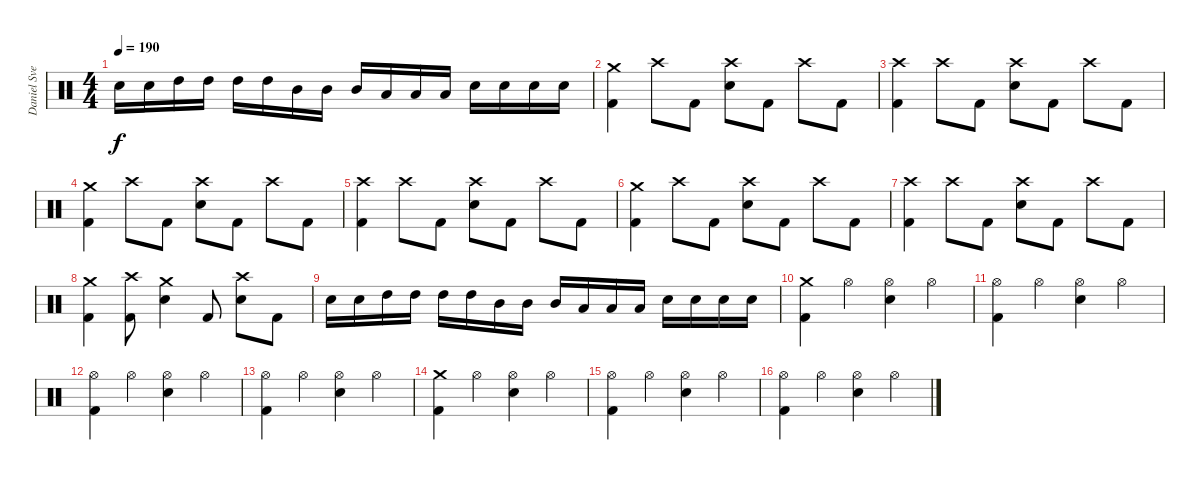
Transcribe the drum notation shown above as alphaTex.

\track ("Daniel Svensson" "Daniel Sve") {instrument percussion}
\staff {score}
\articulation defaults
\ts (4 4)
\tempo 190
\clef neutral
\ks c "Electric Snare (hit)".16{dy f} "Electric Snare (hit)".16 "High Tom (hit)".16 "High Tom (hit)".16 "High Tom (hit)".16 "High Tom (hit)".16 "Mid Tom (hit)".16 "Mid Tom (hit)".16 "Mid Tom (hit)".16 "Low Tom (hit)".16 "Low Tom (hit)".16 "Low Tom (hit)".16 "Electric Snare (hit)".16 "Electric Snare (hit)".16 "Electric Snare (hit)".16 "Electric Snare (hit)".16
|
("Kick (hit) 2" "Crash medium (hit)").4 "Crash high (hit)".8 "Kick (hit) 2".8 ("Electric Snare (hit)" "Crash high (hit)").8 "Kick (hit) 2".8 "Crash high (hit)".8 "Kick (hit) 2".8 |
("Kick (hit) 2" "Crash high (hit)").4 "Crash high (hit)".8 "Kick (hit) 2".8 ("Electric Snare (hit)" "Crash high (hit)").8 "Kick (hit) 2".8 "Crash high (hit)".8 "Kick (hit) 2".8 |
("Kick (hit) 2" "Crash medium (hit)").4 "Crash high (hit)".8 "Kick (hit) 2".8 ("Electric Snare (hit)" "Crash high (hit)").8 "Kick (hit) 2".8 "Crash high (hit)".8 "Kick (hit) 2".8 |
("Kick (hit) 2" "Crash high (hit)").4 "Crash high (hit)".8 "Kick (hit) 2".8 ("Electric Snare (hit)" "Crash high (hit)").8 "Kick (hit) 2".8 "Crash high (hit)".8 "Kick (hit) 2".8 |
("Kick (hit) 2" "Crash medium (hit)").4 "Crash high (hit)".8 "Kick (hit) 2".8 ("Electric Snare (hit)" "Crash high (hit)").8 "Kick (hit) 2".8 "Crash high (hit)".8 "Kick (hit) 2".8 |
("Kick (hit) 2" "Crash high (hit)").4 "Crash high (hit)".8 "Kick (hit) 2".8 ("Electric Snare (hit)" "Crash high (hit)").8 "Kick (hit) 2".8 "Crash high (hit)".8 "Kick (hit) 2".8 |
("Kick (hit) 2" "Crash medium (hit)").4 ("Kick (hit) 2" "Crash high (hit)").8 ("Electric Snare (hit)" "Crash medium (hit)").4 "Kick (hit) 2".8 ("Crash high (hit)" "Electric Snare (hit)").8 "Kick (hit) 2".8 |
"Electric Snare (hit)".16 "Electric Snare (hit)".16 "High Tom (hit)".16 "High Tom (hit)".16 "High Tom (hit)".16 "High Tom (hit)".16 "Mid Tom (hit)".16 "Mid Tom (hit)".16 "Mid Tom (hit)".16 "Low Tom (hit)".16 "Low Tom (hit)".16 "Low Tom (hit)".16 "Electric Snare (hit)".16 "Electric Snare (hit)".16 "Electric Snare (hit)".16 "Electric Snare (hit)".16 |
("Kick (hit) 2" "Crash medium (hit)").4 "Hi-Hat (open)".4 ("Electric Snare (hit)" "Hi-Hat (open)").4 "Hi-Hat (open)".4 |
("Kick (hit) 2" "Hi-Hat (open)").4 "Hi-Hat (open)".4 ("Electric Snare (hit)" "Hi-Hat (open)").4 "Hi-Hat (open)".4 |
("Kick (hit) 2" "Hi-Hat (open)").4 "Hi-Hat (open)".4 ("Electric Snare (hit)" "Hi-Hat (open)").4 "Hi-Hat (open)".4 |
("Kick (hit) 2" "Hi-Hat (open)").4 "Hi-Hat (open)".4 ("Electric Snare (hit)" "Hi-Hat (open)").4 "Hi-Hat (open)".4 |
("Kick (hit) 2" "Crash medium (hit)").4 "Hi-Hat (open)".4 ("Electric Snare (hit)" "Hi-Hat (open)").4 "Hi-Hat (open)".4 |
("Kick (hit) 2" "Hi-Hat (open)").4 "Hi-Hat (open)".4 ("Electric Snare (hit)" "Hi-Hat (open)").4 "Hi-Hat (open)".4 |
("Kick (hit) 2" "Hi-Hat (open)").4 "Hi-Hat (open)".4 ("Electric Snare (hit)" "Hi-Hat (open)").4 "Hi-Hat (open)".4
